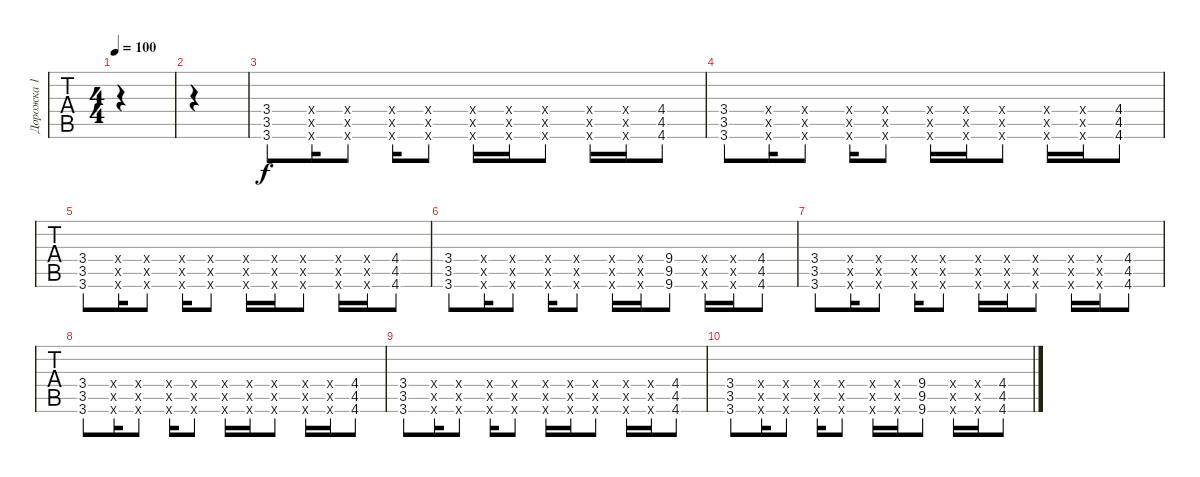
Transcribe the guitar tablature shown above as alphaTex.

\track ("Дорожка 1" "Дорожка 1") {instrument distortionguitar}
\staff {tabs}
\tuning (Eb4 Bb3 Gb3 Db3 Ab2 Db2) {hide}
\ts (4 4)
\tempo 100
\clef g2
\ks c
|
|
(3.4 3.5 3.6).8 (3.4{x} 3.5{x} 3.6{x}).16 (3.4{x} 3.5{x} 3.6{x}).8 (3.4{x} 3.5{x} 3.6{x}).16 (3.4{x} 3.5{x} 3.6{x}).8 (3.4{x} 3.5{x} 3.6{x}).16 (3.4{x} 3.5{x} 3.6{x}).16 (3.4{x} 3.5{x} 3.6{x}).8 (3.4{x} 3.5{x} 3.6{x}).16 (3.4{x} 3.5{x} 3.6{x}).16 (4.4 4.5 4.6).8 |
(3.4 3.5 3.6).8 (3.4{x} 3.5{x} 3.6{x}).16 (3.4{x} 3.5{x} 3.6{x}).8 (3.4{x} 3.5{x} 3.6{x}).16 (3.4{x} 3.5{x} 3.6{x}).8 (3.4{x} 3.5{x} 3.6{x}).16 (3.4{x} 3.5{x} 3.6{x}).16 (3.4{x} 3.5{x} 3.6{x}).8 (3.4{x} 3.5{x} 3.6{x}).16 (3.4{x} 3.5{x} 3.6{x}).16 (4.4 4.5 4.6).8 |
(3.4 3.5 3.6).8 (3.4{x} 3.5{x} 3.6{x}).16 (3.4{x} 3.5{x} 3.6{x}).8 (3.4{x} 3.5{x} 3.6{x}).16 (3.4{x} 3.5{x} 3.6{x}).8 (3.4{x} 3.5{x} 3.6{x}).16 (3.4{x} 3.5{x} 3.6{x}).16 (3.4{x} 3.5{x} 3.6{x}).8 (3.4{x} 3.5{x} 3.6{x}).16 (3.4{x} 3.5{x} 3.6{x}).16 (4.4 4.5 4.6).8 |
(3.4 3.5 3.6).8 (3.4{x} 3.5{x} 3.6{x}).16 (3.4{x} 3.5{x} 3.6{x}).8 (3.4{x} 3.5{x} 3.6{x}).16 (3.4{x} 3.5{x} 3.6{x}).8 (8.4{x} 8.5{x} 8.6{x}).16 (8.4{x} 8.5{x} 8.6{x}).16 (9.4 9.5 9.6).8 (4.4{x} 4.5{x} 4.6{x}).16 (4.4{x} 4.5{x} 4.6{x}).16 (4.4 4.5 4.6).8 |
(3.4 3.5 3.6).8 (3.4{x} 3.5{x} 3.6{x}).16 (3.4{x} 3.5{x} 3.6{x}).8 (3.4{x} 3.5{x} 3.6{x}).16 (3.4{x} 3.5{x} 3.6{x}).8 (3.4{x} 3.5{x} 3.6{x}).16 (3.4{x} 3.5{x} 3.6{x}).16 (3.4{x} 3.5{x} 3.6{x}).8 (3.4{x} 3.5{x} 3.6{x}).16 (3.4{x} 3.5{x} 3.6{x}).16 (4.4 4.5 4.6).8 |
(3.4 3.5 3.6).8 (3.4{x} 3.5{x} 3.6{x}).16 (3.4{x} 3.5{x} 3.6{x}).8 (3.4{x} 3.5{x} 3.6{x}).16 (3.4{x} 3.5{x} 3.6{x}).8 (3.4{x} 3.5{x} 3.6{x}).16 (3.4{x} 3.5{x} 3.6{x}).16 (3.4{x} 3.5{x} 3.6{x}).8 (3.4{x} 3.5{x} 3.6{x}).16 (3.4{x} 3.5{x} 3.6{x}).16 (4.4 4.5 4.6).8 |
(3.4 3.5 3.6).8 (3.4{x} 3.5{x} 3.6{x}).16 (3.4{x} 3.5{x} 3.6{x}).8 (3.4{x} 3.5{x} 3.6{x}).16 (3.4{x} 3.5{x} 3.6{x}).8 (3.4{x} 3.5{x} 3.6{x}).16 (3.4{x} 3.5{x} 3.6{x}).16 (3.4{x} 3.5{x} 3.6{x}).8 (3.4{x} 3.5{x} 3.6{x}).16 (3.4{x} 3.5{x} 3.6{x}).16 (4.4 4.5 4.6).8 |
(3.4 3.5 3.6).8 (3.4{x} 3.5{x} 3.6{x}).16 (3.4{x} 3.5{x} 3.6{x}).8 (3.4{x} 3.5{x} 3.6{x}).16 (3.4{x} 3.5{x} 3.6{x}).8 (8.4{x} 8.5{x} 8.6{x}).16 (8.4{x} 8.5{x} 8.6{x}).16 (9.4 9.5 9.6).8 (4.4{x} 4.5{x} 4.6{x}).16 (4.4{x} 4.5{x} 4.6{x}).16 (4.4 4.5 4.6).8
